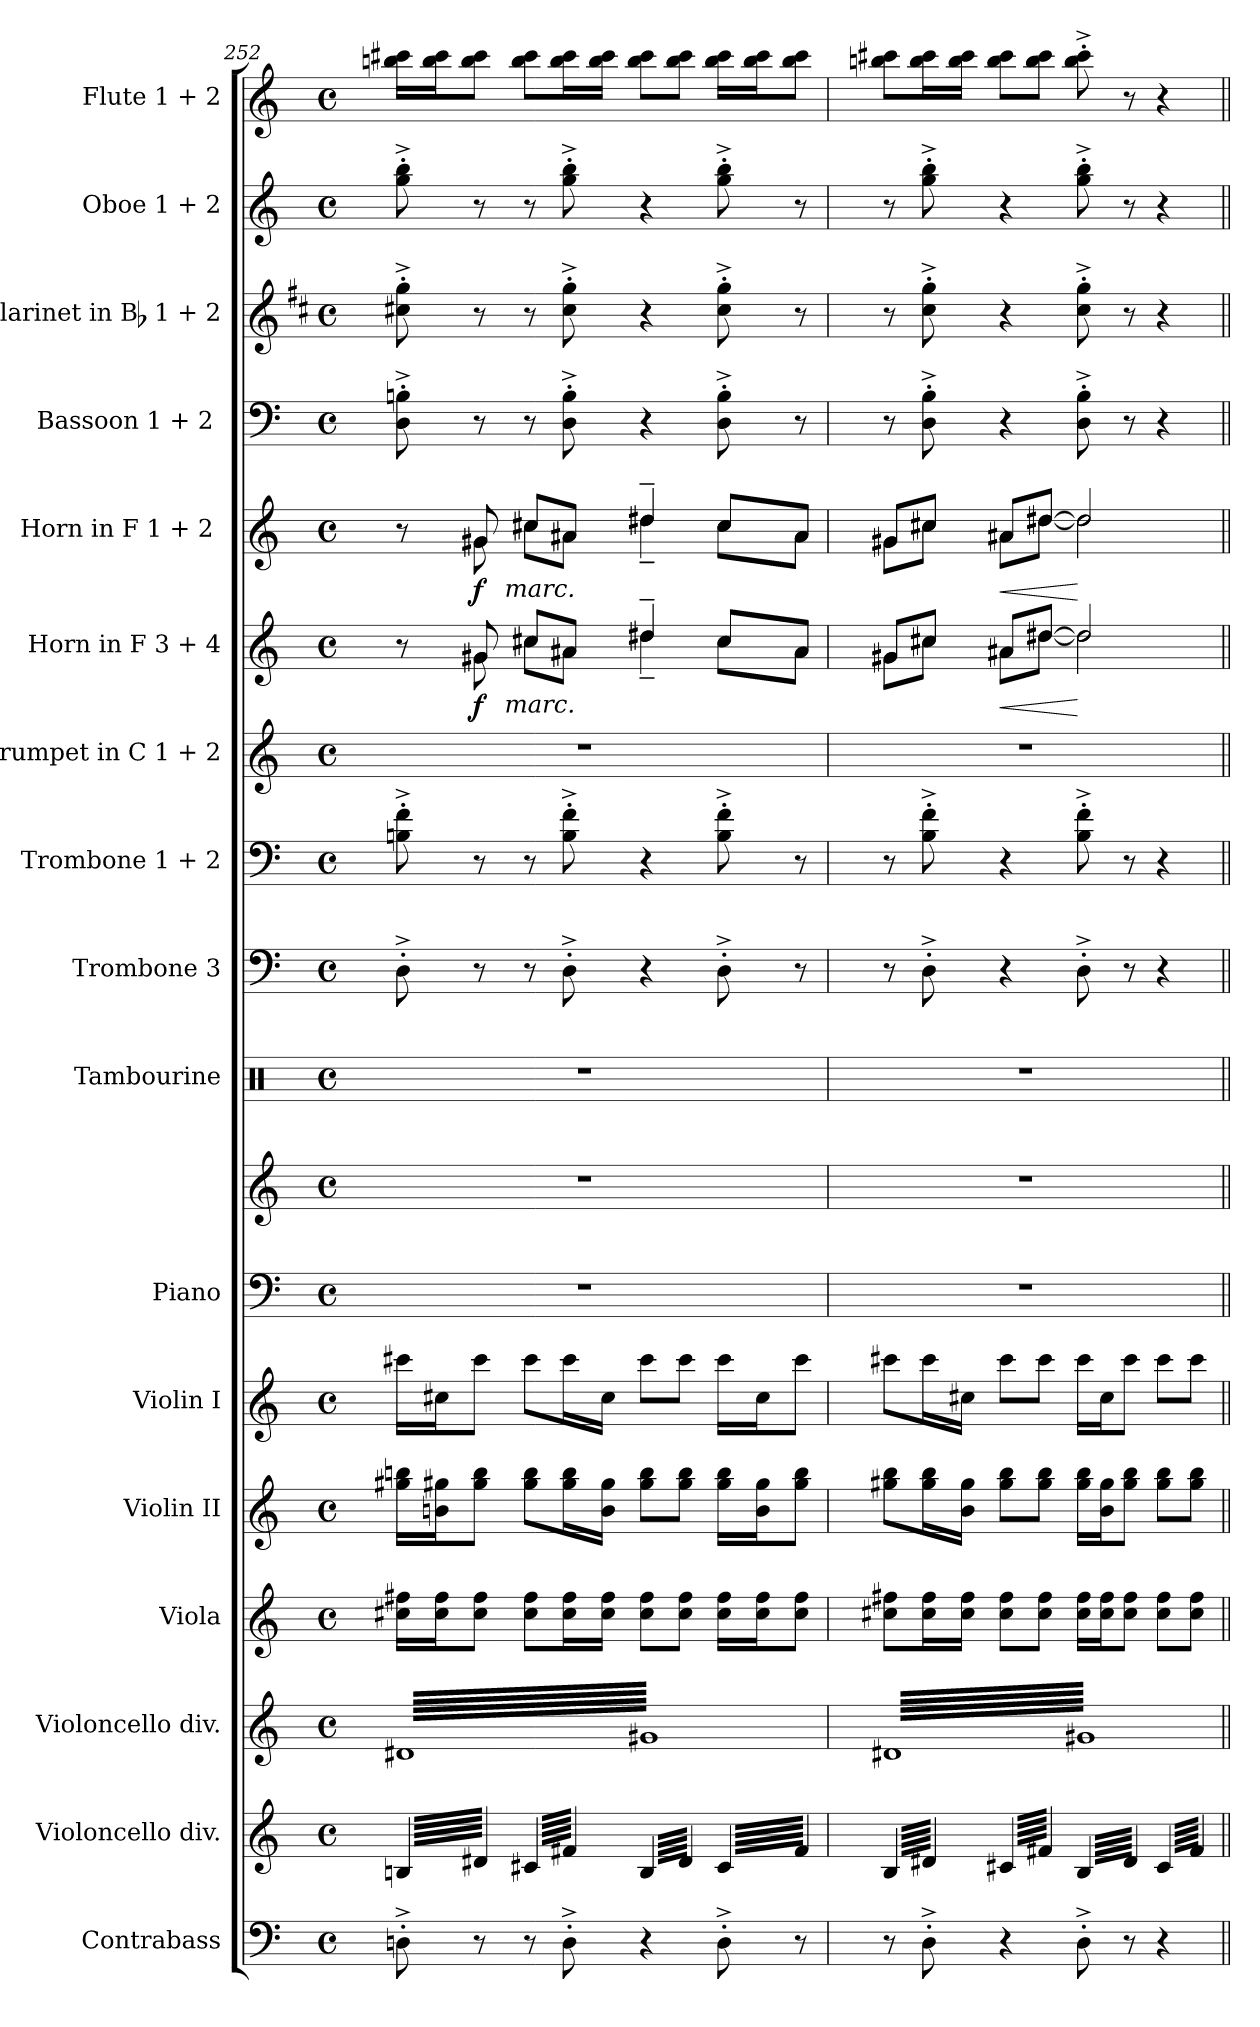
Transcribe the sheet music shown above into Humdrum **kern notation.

**kern	**kern	**kern	**kern	**kern	**kern	**kern	**kern	**kern	**kern	**kern	**kern	**kern	**dynam	**kern	**dynam	**kern	**kern	**kern	**kern
*part17	*part16	*part15	*part14	*part13	*part12	*part11	*part11	*part10	*part9	*part8	*part7	*part6	*part6	*part5	*part5	*part4	*part3	*part2	*part1
*staff18	*staff17	*staff16	*staff15	*staff14	*staff13	*staff12	*staff11	*staff10	*staff9	*staff8	*staff7	*staff6	*staff6	*staff5	*staff5	*staff4	*staff3	*staff2	*staff1
*I"Contrabass	*I"Violoncello div.	*I"Violoncello div.	*I"Viola	*I"Violin II	*I"Violin I	*I"Piano	*	*I"Tambourine	*I"Trombone 3	*I"Trombone 1 + 2	*I"Trumpet in C 1 + 2	*I"Horn in F 3  + 4	*	*I"Horn in F 1  + 2 	*	*I"Bassoon 1  + 2 	*I"Clarinet in Bb 1 + 2	*I"Oboe 1 + 2	*I"Flute 1 + 2
*I'Cb.	*I'Vc.	*I'Vc.	*I'Vla.	*I'Vln. II	*I'Vln. I	*I'Pno.	*	*I'Tamb.	*I'Tbn. 3	*I'Tbn. 1 + 2	*	*I'Hn. 3  + 4	*	*I'Hn. 1 + 2	*	*I'Bsn. 1  + 2	*I'Cl. 1 + 2	*I'Ob. 1 + 2	*I'Fl. 1 + 2
*clefF4	*clefG2	*clefG2	*clefG2	*clefG2	*clefG2	*clefF4	*clefG2	*clefX	*clefF4	*clefF4	*clefG2	*clefG2	*	*clefG2	*	*clefF4	*clefG2	*clefG2	*clefG2
*ITrd7c12	*	*	*	*	*	*	*	*	*	*	*	*ITrd4c7	*	*ITrd4c7	*	*	*ITrd1c2	*	*
*k[]	*k[]	*k[]	*k[]	*k[]	*k[]	*k[]	*k[]	*k[]	*k[]	*k[]	*k[]	*k[b-]	*	*k[b-]	*	*k[]	*k[]	*k[]	*k[]
*C:	*C:	*C:	*C:	*C:	*C:	*C:	*C:	*C:	*C:	*C:	*C:	*F:	*	*F:	*	*C:	*C:	*C:	*C:
*M4/4	*M4/4	*M4/4	*M4/4	*M4/4	*M4/4	*M4/4	*M4/4	*M4/4	*M4/4	*M4/4	*M4/4	*M4/4	*	*M4/4	*	*M4/4	*M4/4	*M4/4	*M4/4
*met(c)	*met(c)	*met(c)	*met(c)	*met(c)	*met(c)	*met(c)	*met(c)	*met(c)	*met(c)	*met(c)	*met(c)	*met(c)	*	*met(c)	*	*met(c)	*met(c)	*met(c)	*met(c)
=252	=252	=252	=252	=252	=252	=252	=252	=252	=252	=252	=252	=252	=252	=252	=252	=252	=252	=252	=252
*	*	*	*	*	*	*	*	*	*	*	*	*^	*	*^	*	*	*	*	*
*	*tremolo	*	*	*	*	*	*	*	*	*	*	*	*	*	*	*	*	*	*	*	*
*	*	*tremolo	*	*	*	*	*	*	*	*	*	*	*	*	*	*	*	*	*	*	*
8DDn'^	(64BnLLLL	(64d#XLLLL	16cc#X 16ff#XLL	16gg#X 16bbnLL	16ccc#XLL	1r	1r	1r	8D'^	8Bn'^ 8f'^	1r	8r	8ryy	.	8r	8ryy	.	8D'^ 8Bn'^	8bn'^ 8ff'^	8gg'^ 8bb'^	16bbn 16ccc#XLL
.	64d#X)	64g#X)	.	.	.	.	.	.	.	.	.	.	.	.	.	.	.	.	.	.	.
.	64Bn	64d#X	.	.	.	.	.	.	.	.	.	.	.	.	.	.	.	.	.	.	.
.	64d#X)	64g#X)	.	.	.	.	.	.	.	.	.	.	.	.	.	.	.	.	.	.	.
.	64Bn	64d#X	16cc# 16ff#J	16bn 16gg#XJ	16cc#XJ	.	.	.	.	.	.	.	.	.	.	.	.	.	.	.	16bb 16ccc#J
.	64d#X)	64g#X)	.	.	.	.	.	.	.	.	.	.	.	.	.	.	.	.	.	.	.
.	64Bn	64d#X	.	.	.	.	.	.	.	.	.	.	.	.	.	.	.	.	.	.	.
.	64d#X)	64g#X)	.	.	.	.	.	.	.	.	.	.	.	.	.	.	.	.	.	.	.
!	!	!	!	!	!	!	!	!	!	!	!	!	!	!LO:DY:t=%s marc.	!	!	!LO:DY:t=%s marc.	!	!	!	!
8r	64Bn	64d#X	8cc# 8ff#J	8gg# 8bbJ	8ccc#J	.	.	.	8r	8r	.	8c#X	8c#X	f	8c#X	8c#X	f	8r	8r	8r	8bb 8ccc#J
.	64d#X)	64g#X)	.	.	.	.	.	.	.	.	.	.	.	.	.	.	.	.	.	.	.
.	64Bn	64d#X	.	.	.	.	.	.	.	.	.	.	.	.	.	.	.	.	.	.	.
.	64d#X)	64g#X)	.	.	.	.	.	.	.	.	.	.	.	.	.	.	.	.	.	.	.
.	64Bn	64d#X	.	.	.	.	.	.	.	.	.	.	.	.	.	.	.	.	.	.	.
.	64d#X)	64g#X)	.	.	.	.	.	.	.	.	.	.	.	.	.	.	.	.	.	.	.
.	64Bn	64d#X	.	.	.	.	.	.	.	.	.	.	.	.	.	.	.	.	.	.	.
.	64d#X)JJJJ	64g#X)	.	.	.	.	.	.	.	.	.	.	.	.	.	.	.	.	.	.	.
8r	(64c#XLLLL	64d#X	8cc# 8ff#L	8gg# 8bbL	8ccc#L	.	.	.	8r	8r	.	8f#XL	8f#XL	.	8f#XL	8f#XL	.	8r	8r	8r	8bb 8ccc#L
.	64f#X)	64g#X)	.	.	.	.	.	.	.	.	.	.	.	.	.	.	.	.	.	.	.
.	64c#X	64d#X	.	.	.	.	.	.	.	.	.	.	.	.	.	.	.	.	.	.	.
.	64f#X)	64g#X)	.	.	.	.	.	.	.	.	.	.	.	.	.	.	.	.	.	.	.
.	64c#X	64d#X	.	.	.	.	.	.	.	.	.	.	.	.	.	.	.	.	.	.	.
.	64f#X)	64g#X)	.	.	.	.	.	.	.	.	.	.	.	.	.	.	.	.	.	.	.
.	64c#X	64d#X	.	.	.	.	.	.	.	.	.	.	.	.	.	.	.	.	.	.	.
.	64f#X)	64g#X)	.	.	.	.	.	.	.	.	.	.	.	.	.	.	.	.	.	.	.
8DD'^	64c#X	64d#X	16cc# 16ff#L	16gg# 16bbL	16ccc#L	.	.	.	8D'^	8B'^ 8f'^	.	8d#XJ	8d#XJ	.	8d#XJ	8d#XJ	.	8D'^ 8B'^	8b'^ 8ff'^	8gg'^ 8bb'^	16bb 16ccc#L
.	64f#X)	64g#X)	.	.	.	.	.	.	.	.	.	.	.	.	.	.	.	.	.	.	.
.	64c#X	64d#X	.	.	.	.	.	.	.	.	.	.	.	.	.	.	.	.	.	.	.
.	64f#X)	64g#X)	.	.	.	.	.	.	.	.	.	.	.	.	.	.	.	.	.	.	.
.	64c#X	64d#X	16cc# 16ff#JJ	16b 16gg#JJ	16cc#JJ	.	.	.	.	.	.	.	.	.	.	.	.	.	.	.	16bb 16ccc#JJ
.	64f#X)	64g#X)	.	.	.	.	.	.	.	.	.	.	.	.	.	.	.	.	.	.	.
.	64c#X	64d#X	.	.	.	.	.	.	.	.	.	.	.	.	.	.	.	.	.	.	.
.	64f#X)JJJJ	64g#X)	.	.	.	.	.	.	.	.	.	.	.	.	.	.	.	.	.	.	.
4r	(64BLLLL	64d#X	8cc# 8ff#L	8gg# 8bbL	8ccc#L	.	.	.	4r	4r	.	4g#X~	4g#X~	.	4g#X~	4g#X~	.	4r	4r	4r	8bb 8ccc#L
.	64d#)	64g#X)	.	.	.	.	.	.	.	.	.	.	.	.	.	.	.	.	.	.	.
.	64B	64d#X	.	.	.	.	.	.	.	.	.	.	.	.	.	.	.	.	.	.	.
.	64d#)	64g#X)	.	.	.	.	.	.	.	.	.	.	.	.	.	.	.	.	.	.	.
.	64B	64d#X	.	.	.	.	.	.	.	.	.	.	.	.	.	.	.	.	.	.	.
.	64d#)	64g#X)	.	.	.	.	.	.	.	.	.	.	.	.	.	.	.	.	.	.	.
.	64B	64d#X	.	.	.	.	.	.	.	.	.	.	.	.	.	.	.	.	.	.	.
.	64d#)	64g#X)	.	.	.	.	.	.	.	.	.	.	.	.	.	.	.	.	.	.	.
.	64B	64d#X	8cc# 8ff#J	8gg# 8bbJ	8ccc#J	.	.	.	.	.	.	.	.	.	.	.	.	.	.	.	8bb 8ccc#J
.	64d#)	64g#X)	.	.	.	.	.	.	.	.	.	.	.	.	.	.	.	.	.	.	.
.	64B	64d#X	.	.	.	.	.	.	.	.	.	.	.	.	.	.	.	.	.	.	.
.	64d#)	64g#X)	.	.	.	.	.	.	.	.	.	.	.	.	.	.	.	.	.	.	.
.	64B	64d#X	.	.	.	.	.	.	.	.	.	.	.	.	.	.	.	.	.	.	.
.	64d#)	64g#X)	.	.	.	.	.	.	.	.	.	.	.	.	.	.	.	.	.	.	.
.	64B	64d#X	.	.	.	.	.	.	.	.	.	.	.	.	.	.	.	.	.	.	.
.	64d#)JJJJ	64g#X)	.	.	.	.	.	.	.	.	.	.	.	.	.	.	.	.	.	.	.
8DD'^	(64c#LLLL	64d#X	16cc# 16ff#LL	16gg# 16bbLL	16ccc#LL	.	.	.	8D'^	8B'^ 8f'^	.	8f#L	8f#L	.	8f#L	8f#L	.	8D'^ 8B'^	8b'^ 8ff'^	8gg'^ 8bb'^	16bb 16ccc#LL
.	64f#)	64g#X)	.	.	.	.	.	.	.	.	.	.	.	.	.	.	.	.	.	.	.
.	64c#	64d#X	.	.	.	.	.	.	.	.	.	.	.	.	.	.	.	.	.	.	.
.	64f#)	64g#X)	.	.	.	.	.	.	.	.	.	.	.	.	.	.	.	.	.	.	.
.	64c#	64d#X	16cc# 16ff#J	16b 16gg#J	16cc#J	.	.	.	.	.	.	.	.	.	.	.	.	.	.	.	16bb 16ccc#J
.	64f#)	64g#X)	.	.	.	.	.	.	.	.	.	.	.	.	.	.	.	.	.	.	.
.	64c#	64d#X	.	.	.	.	.	.	.	.	.	.	.	.	.	.	.	.	.	.	.
.	64f#)	64g#X)	.	.	.	.	.	.	.	.	.	.	.	.	.	.	.	.	.	.	.
8r	64c#	64d#X	8cc# 8ff#J	8gg# 8bbJ	8ccc#J	.	.	.	8r	8r	.	8d#J	8d#J	.	8d#J	8d#J	.	8r	8r	8r	8bb 8ccc#J
.	64f#)	64g#X)	.	.	.	.	.	.	.	.	.	.	.	.	.	.	.	.	.	.	.
.	64c#	64d#X	.	.	.	.	.	.	.	.	.	.	.	.	.	.	.	.	.	.	.
.	64f#)	64g#X)	.	.	.	.	.	.	.	.	.	.	.	.	.	.	.	.	.	.	.
.	64c#	64d#X	.	.	.	.	.	.	.	.	.	.	.	.	.	.	.	.	.	.	.
.	64f#)	64g#X)	.	.	.	.	.	.	.	.	.	.	.	.	.	.	.	.	.	.	.
.	64c#	64d#X	.	.	.	.	.	.	.	.	.	.	.	.	.	.	.	.	.	.	.
.	64f#)JJJJ	64g#X)JJJJ	.	.	.	.	.	.	.	.	.	.	.	.	.	.	.	.	.	.	.
=253	=253	=253	=253	=253	=253	=253	=253	=253	=253	=253	=253	=253	=253	=253	=253	=253	=253	=253	=253	=253	=253
8r	(64BLLLL	(64d#XLLLL	8cc#X 8ff#XL	8gg#X 8bbL	8ccc#XL	1r	1r	1r	8r	8r	1r	8c#XL	8c#XL	.	8c#XL	8c#XL	.	8r	8r	8r	8bbn 8ccc#XL
.	64d#X)	64g#X)	.	.	.	.	.	.	.	.	.	.	.	.	.	.	.	.	.	.	.
.	64B	64d#X	.	.	.	.	.	.	.	.	.	.	.	.	.	.	.	.	.	.	.
.	64d#X)	64g#X)	.	.	.	.	.	.	.	.	.	.	.	.	.	.	.	.	.	.	.
.	64B	64d#X	.	.	.	.	.	.	.	.	.	.	.	.	.	.	.	.	.	.	.
.	64d#X)	64g#X)	.	.	.	.	.	.	.	.	.	.	.	.	.	.	.	.	.	.	.
.	64B	64d#X	.	.	.	.	.	.	.	.	.	.	.	.	.	.	.	.	.	.	.
.	64d#X)	64g#X)	.	.	.	.	.	.	.	.	.	.	.	.	.	.	.	.	.	.	.
8DD'^	64B	64d#X	16cc# 16ff#L	16gg# 16bbL	16ccc#L	.	.	.	8D'^	8B'^ 8f'^	.	8f#XJ	8f#XJ	.	8f#XJ	8f#XJ	.	8D'^ 8B'^	8b'^ 8ff'^	8gg'^ 8bb'^	16bb 16ccc#L
.	64d#X)	64g#X)	.	.	.	.	.	.	.	.	.	.	.	.	.	.	.	.	.	.	.
.	64B	64d#X	.	.	.	.	.	.	.	.	.	.	.	.	.	.	.	.	.	.	.
.	64d#X)	64g#X)	.	.	.	.	.	.	.	.	.	.	.	.	.	.	.	.	.	.	.
.	64B	64d#X	16cc# 16ff#JJ	16b 16gg#JJ	16cc#XJJ	.	.	.	.	.	.	.	.	.	.	.	.	.	.	.	16bb 16ccc#JJ
.	64d#X)	64g#X)	.	.	.	.	.	.	.	.	.	.	.	.	.	.	.	.	.	.	.
.	64B	64d#X	.	.	.	.	.	.	.	.	.	.	.	.	.	.	.	.	.	.	.
.	64d#X)JJJJ	64g#X)	.	.	.	.	.	.	.	.	.	.	.	.	.	.	.	.	.	.	.
!	!	!	!	!	!	!	!	!	!	!	!	!	!	!LO:HP:b	!	!	!LO:HP:b	!	!	!	!
4r	(64c#XLLLL	64d#X	8cc# 8ff#L	8gg# 8bbL	8ccc#L	.	.	.	4r	4r	.	8d#XL	8d#XL	<	8d#XL	8d#XL	<	4r	4r	4r	8bb 8ccc#L
.	64f#X)	64g#X)	.	.	.	.	.	.	.	.	.	.	.	.	.	.	.	.	.	.	.
.	64c#X	64d#X	.	.	.	.	.	.	.	.	.	.	.	.	.	.	.	.	.	.	.
.	64f#X)	64g#X)	.	.	.	.	.	.	.	.	.	.	.	.	.	.	.	.	.	.	.
.	64c#X	64d#X	.	.	.	.	.	.	.	.	.	.	.	.	.	.	.	.	.	.	.
.	64f#X)	64g#X)	.	.	.	.	.	.	.	.	.	.	.	.	.	.	.	.	.	.	.
.	64c#X	64d#X	.	.	.	.	.	.	.	.	.	.	.	.	.	.	.	.	.	.	.
.	64f#X)	64g#X)	.	.	.	.	.	.	.	.	.	.	.	.	.	.	.	.	.	.	.
.	64c#X	64d#X	8cc# 8ff#J	8gg# 8bbJ	8ccc#J	.	.	.	.	.	.	[8g#XJ	[8g#XJ	.	[8g#XJ	[8g#XJ	.	.	.	.	8bb 8ccc#J
.	64f#X)	64g#X)	.	.	.	.	.	.	.	.	.	.	.	.	.	.	.	.	.	.	.
.	64c#X	64d#X	.	.	.	.	.	.	.	.	.	.	.	.	.	.	.	.	.	.	.
.	64f#X)	64g#X)	.	.	.	.	.	.	.	.	.	.	.	.	.	.	.	.	.	.	.
.	64c#X	64d#X	.	.	.	.	.	.	.	.	.	.	.	.	.	.	.	.	.	.	.
.	64f#X)	64g#X)	.	.	.	.	.	.	.	.	.	.	.	.	.	.	.	.	.	.	.
.	64c#X	64d#X	.	.	.	.	.	.	.	.	.	.	.	.	.	.	.	.	.	.	.
.	64f#X)JJJJ	64g#X)	.	.	.	.	.	.	.	.	.	.	.	.	.	.	.	.	.	.	.
8DD'^	(64BLLLL	64d#X	16cc# 16ff#LL	16gg# 16bbLL	16ccc#LL	.	.	.	8D'^	8B'^ 8f'^	.	2g#]	2g#]	[	2g#]	2g#]	[	8D'^ 8B'^	8b'^ 8ff'^	8gg'^ 8bb'^	8bb'^ 8ccc#'^
.	64d#)	64g#X)	.	.	.	.	.	.	.	.	.	.	.	.	.	.	.	.	.	.	.
.	64B	64d#X	.	.	.	.	.	.	.	.	.	.	.	.	.	.	.	.	.	.	.
.	64d#)	64g#X)	.	.	.	.	.	.	.	.	.	.	.	.	.	.	.	.	.	.	.
.	64B	64d#X	16cc# 16ff#J	16b 16gg#J	16cc#J	.	.	.	.	.	.	.	.	.	.	.	.	.	.	.	.
.	64d#)	64g#X)	.	.	.	.	.	.	.	.	.	.	.	.	.	.	.	.	.	.	.
.	64B	64d#X	.	.	.	.	.	.	.	.	.	.	.	.	.	.	.	.	.	.	.
.	64d#)	64g#X)	.	.	.	.	.	.	.	.	.	.	.	.	.	.	.	.	.	.	.
8r	64B	64d#X	8cc# 8ff#J	8gg# 8bbJ	8ccc#J	.	.	.	8r	8r	.	.	.	.	.	.	.	8r	8r	8r	8r
.	64d#)	64g#X)	.	.	.	.	.	.	.	.	.	.	.	.	.	.	.	.	.	.	.
.	64B	64d#X	.	.	.	.	.	.	.	.	.	.	.	.	.	.	.	.	.	.	.
.	64d#)	64g#X)	.	.	.	.	.	.	.	.	.	.	.	.	.	.	.	.	.	.	.
.	64B	64d#X	.	.	.	.	.	.	.	.	.	.	.	.	.	.	.	.	.	.	.
.	64d#)	64g#X)	.	.	.	.	.	.	.	.	.	.	.	.	.	.	.	.	.	.	.
.	64B	64d#X	.	.	.	.	.	.	.	.	.	.	.	.	.	.	.	.	.	.	.
.	64d#)JJJJ	64g#X)	.	.	.	.	.	.	.	.	.	.	.	.	.	.	.	.	.	.	.
4r	(64c#LLLL	64d#X	8cc# 8ff#L	8gg# 8bbL	8ccc#L	.	.	.	4r	4r	.	.	.	.	.	.	.	4r	4r	4r	4r
.	64f#)	64g#X)	.	.	.	.	.	.	.	.	.	.	.	.	.	.	.	.	.	.	.
.	64c#	64d#X	.	.	.	.	.	.	.	.	.	.	.	.	.	.	.	.	.	.	.
.	64f#)	64g#X)	.	.	.	.	.	.	.	.	.	.	.	.	.	.	.	.	.	.	.
.	64c#	64d#X	.	.	.	.	.	.	.	.	.	.	.	.	.	.	.	.	.	.	.
.	64f#)	64g#X)	.	.	.	.	.	.	.	.	.	.	.	.	.	.	.	.	.	.	.
.	64c#	64d#X	.	.	.	.	.	.	.	.	.	.	.	.	.	.	.	.	.	.	.
.	64f#)	64g#X)	.	.	.	.	.	.	.	.	.	.	.	.	.	.	.	.	.	.	.
.	64c#	64d#X	8cc# 8ff#J	8gg# 8bbJ	8ccc#J	.	.	.	.	.	.	.	.	.	.	.	.	.	.	.	.
.	64f#)	64g#X)	.	.	.	.	.	.	.	.	.	.	.	.	.	.	.	.	.	.	.
.	64c#	64d#X	.	.	.	.	.	.	.	.	.	.	.	.	.	.	.	.	.	.	.
.	64f#)	64g#X)	.	.	.	.	.	.	.	.	.	.	.	.	.	.	.	.	.	.	.
.	64c#	64d#X	.	.	.	.	.	.	.	.	.	.	.	.	.	.	.	.	.	.	.
.	64f#)	64g#X)	.	.	.	.	.	.	.	.	.	.	.	.	.	.	.	.	.	.	.
.	64c#	64d#X	.	.	.	.	.	.	.	.	.	.	.	.	.	.	.	.	.	.	.
.	64f#)JJJJ	64g#X)JJJJ	.	.	.	.	.	.	.	.	.	.	.	.	.	.	.	.	.	.	.
*	*	*Xtremolo	*	*	*	*	*	*	*	*	*	*	*	*	*	*	*	*	*	*	*
*	*Xtremolo	*	*	*	*	*	*	*	*	*	*	*	*	*	*	*	*	*	*	*	*
.	.	.	.	.	.	.	.	.	.	.	.	.	.	.	.	.	.	.	.	.	.
.	.	.	.	.	.	.	.	.	.	.	.	.	.	.	.	.	.	.	.	.	.
.	.	.	.	.	.	.	.	.	.	.	.	.	.	.	.	.	.	.	.	.	.
.	.	.	.	.	.	.	.	.	.	.	.	.	.	.	.	.	.	.	.	.	.
.	.	.	.	.	.	.	.	.	.	.	.	.	.	.	.	.	.	.	.	.	.
.	.	.	.	.	.	.	.	.	.	.	.	.	.	.	.	.	.	.	.	.	.
.	.	.	.	.	.	.	.	.	.	.	.	.	.	.	.	.	.	.	.	.	.
.	.	.	.	.	.	.	.	.	.	.	.	.	.	.	.	.	.	.	.	.	.
.	.	.	.	.	.	.	.	.	.	.	.	.	.	.	.	.	.	.	.	.	.
.	.	.	.	.	.	.	.	.	.	.	.	.	.	.	.	.	.	.	.	.	.
.	.	.	.	.	.	.	.	.	.	.	.	.	.	.	.	.	.	.	.	.	.
.	.	.	.	.	.	.	.	.	.	.	.	.	.	.	.	.	.	.	.	.	.
.	.	.	.	.	.	.	.	.	.	.	.	.	.	.	.	.	.	.	.	.	.
.	.	.	.	.	.	.	.	.	.	.	.	.	.	.	.	.	.	.	.	.	.
.	.	.	.	.	.	.	.	.	.	.	.	.	.	.	.	.	.	.	.	.	.
.	.	.	.	.	.	.	.	.	.	.	.	.	.	.	.	.	.	.	.	.	.
.	.	.	.	.	.	.	.	.	.	.	.	.	.	.	.	.	.	.	.	.	.
.	.	.	.	.	.	.	.	.	.	.	.	.	.	.	.	.	.	.	.	.	.
.	.	.	.	.	.	.	.	.	.	.	.	.	.	.	.	.	.	.	.	.	.
.	.	.	.	.	.	.	.	.	.	.	.	.	.	.	.	.	.	.	.	.	.
.	.	.	.	.	.	.	.	.	.	.	.	.	.	.	.	.	.	.	.	.	.
.	.	.	.	.	.	.	.	.	.	.	.	.	.	.	.	.	.	.	.	.	.
.	.	.	.	.	.	.	.	.	.	.	.	.	.	.	.	.	.	.	.	.	.
.	.	.	.	.	.	.	.	.	.	.	.	.	.	.	.	.	.	.	.	.	.
.	.	.	.	.	.	.	.	.	.	.	.	.	.	.	.	.	.	.	.	.	.
.	.	.	.	.	.	.	.	.	.	.	.	.	.	.	.	.	.	.	.	.	.
.	.	.	.	.	.	.	.	.	.	.	.	.	.	.	.	.	.	.	.	.	.
.	.	.	.	.	.	.	.	.	.	.	.	.	.	.	.	.	.	.	.	.	.
.	.	.	.	.	.	.	.	.	.	.	.	.	.	.	.	.	.	.	.	.	.
.	.	.	.	.	.	.	.	.	.	.	.	.	.	.	.	.	.	.	.	.	.
.	.	.	.	.	.	.	.	.	.	.	.	.	.	.	.	.	.	.	.	.	.
.	.	.	.	.	.	.	.	.	.	.	.	.	.	.	.	.	.	.	.	.	.
*	*	*	*	*	*	*	*	*	*	*	*	*v	*v	*	*	*	*	*	*	*	*
*	*	*	*	*	*	*	*	*	*	*	*	*	*	*v	*v	*	*	*	*	*
=||	=||	=||	=||	=||	=||	=||	=||	=||	=||	=||	=||	=||	=||	=||	=||	=||	=||	=||	=||
*-	*-	*-	*-	*-	*-	*-	*-	*-	*-	*-	*-	*-	*-	*-	*-	*-	*-	*-	*-
